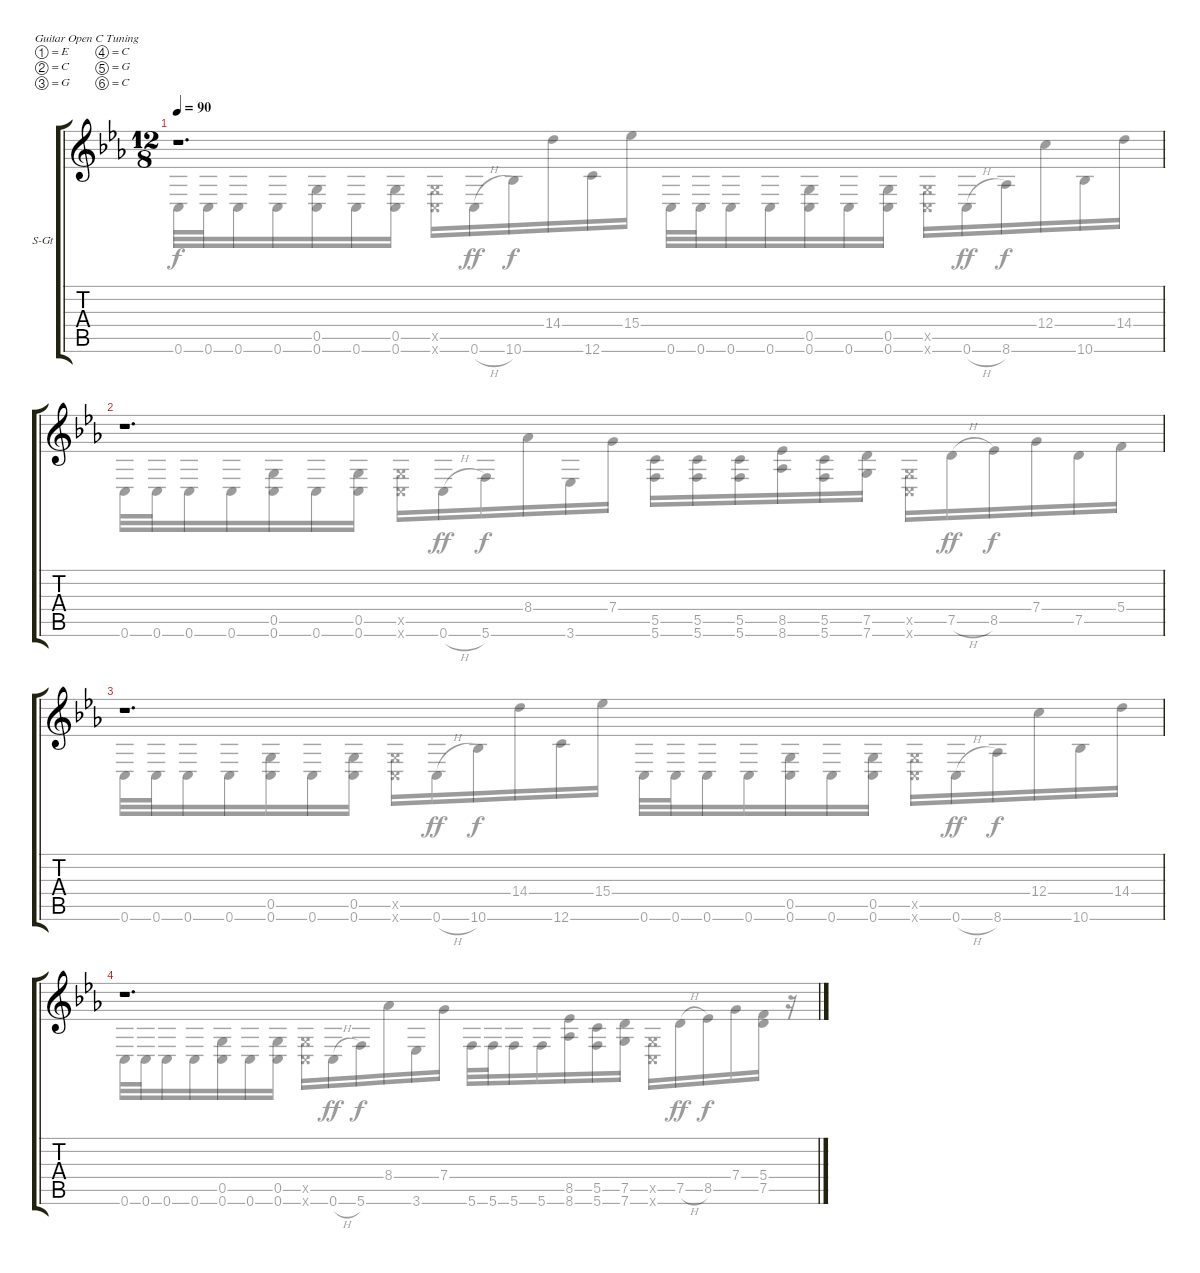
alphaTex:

\bracketExtendMode groupsimilarinstruments
\firstSystemTrackNameOrientation horizontal
\otherSystemsTrackNameOrientation horizontal
\track ("Track 1" "S-Gt") {instrument acousticguitarsteel}
\staff {score tabs}
\tuning (E4 C4 G3 C3 G2 C2)
\voice
\ts (12 8)
\tempo 90
\clef g2
\ks cminor
r.1{d dy f} |
r.1{d} |
r.1{d} |
r.1{d}
\voice
\clef g2
\ottava regular
\simile none
\ks cminor
0.6.32{dy f} 0.6.32 0.6.16 0.6.16 (0.5 0.6).16 0.6.16 (0.5 0.6).16 (0.6{x} 0.5{x}).16 0.6{h}.16{dy ff} 10.6.16{dy f} 14.4.16 12.6.16 15.4.16 0.6.32 0.6.32 0.6.16 0.6.16 (0.5 0.6).16 0.6.16 (0.5 0.6).16 (0.6{x} 0.5{x}).16 0.6{h}.16{dy ff} 8.6.16{dy f} 12.4.16 10.6.16 14.4.16 |
0.6.32 0.6.32 0.6.16 0.6.16 (0.5 0.6).16 0.6.16 (0.5 0.6).16 (0.6{x} 0.5{x}).16 0.6{h}.16{dy ff} 5.6.16{dy f} 8.4.16 3.6.16 7.4.16 (5.5 5.6).16 (5.5 5.6).16 (5.5 5.6).16 (8.5 8.6).16 (5.5 5.6).16 (7.5 7.6).16 (0.6{x} 0.5{x}).16 7.5{h}.16{dy ff} 8.5.16{dy f} 7.4.16 7.5.16 5.4.16 |
0.6.32 0.6.32 0.6.16 0.6.16 (0.5 0.6).16 0.6.16 (0.5 0.6).16 (0.6{x} 0.5{x}).16 0.6{h}.16{dy ff} 10.6.16{dy f} 14.4.16 12.6.16 15.4.16 0.6.32 0.6.32 0.6.16 0.6.16 (0.5 0.6).16 0.6.16 (0.5 0.6).16 (0.6{x} 0.5{x}).16 0.6{h}.16{dy ff} 8.6.16{dy f} 12.4.16 10.6.16 14.4.16 |
0.6.32 0.6.32 0.6.16 0.6.16 (0.5 0.6).16 0.6.16 (0.5 0.6).16 (0.6{x} 0.5{x}).16 0.6{h}.16{dy ff} 5.6.16{dy f} 8.4.16 3.6.16 7.4.16 5.6.32 5.6.32 5.6.16 5.6.16 (8.5 8.6).16 (5.5 5.6).16 (7.5 7.6).16 (0.5{x} 0.6{x}).16 7.5{h}.16{dy ff} 8.5.16{dy f} 7.4.16 (5.4 7.5).16 r.16
